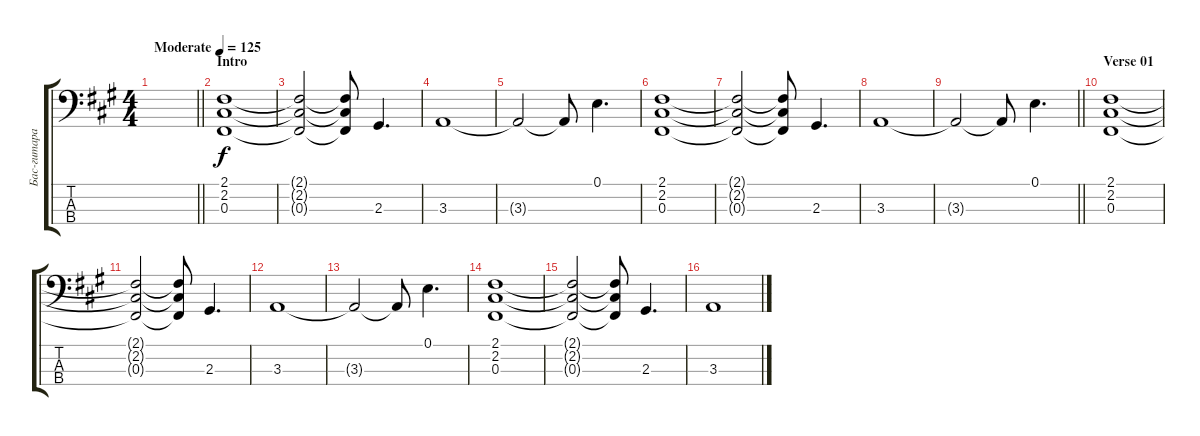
\track ("Бас-гитара" "Бас-гитара") {instrument electricbassfinger}
\staff {score tabs}
\tuning (E2 B1 Gb1 Db1) {hide}
\ts (4 4)
\tempo (125 "Moderate")
\clef f4
\barLineRight lightlight
\ks f#minor
|
\section ("" "Intro")
(2.1 2.2 0.3).1 |
(2.1{t} 2.2{t} 0.3{t}).2 (2.1{t} 2.2{t} 0.3{t}).8 2.3.4{d} |
3.3.1 |
3.3{t}.2 3.3{t}.8 0.1.4{d} |
(2.1 2.2 0.3).1 |
(2.1{t} 2.2{t} 0.3{t}).2 (2.1{t} 2.2{t} 0.3{t}).8 2.3.4{d} |
3.3.1 |
\barLineRight lightlight
3.3{t}.2 3.3{t}.8 0.1.4{d} |
\section ("" "Verse 01")
(2.1 2.2 0.3).1 |
(2.1{t} 2.2{t} 0.3{t}).2 (2.1{t} 2.2{t} 0.3{t}).8 2.3.4{d} |
3.3.1 |
3.3{t}.2 3.3{t}.8 0.1.4{d} |
(2.1 2.2 0.3).1 |
(2.1{t} 2.2{t} 0.3{t}).2 (2.1{t} 2.2{t} 0.3{t}).8 2.3.4{d} |
3.3.1
